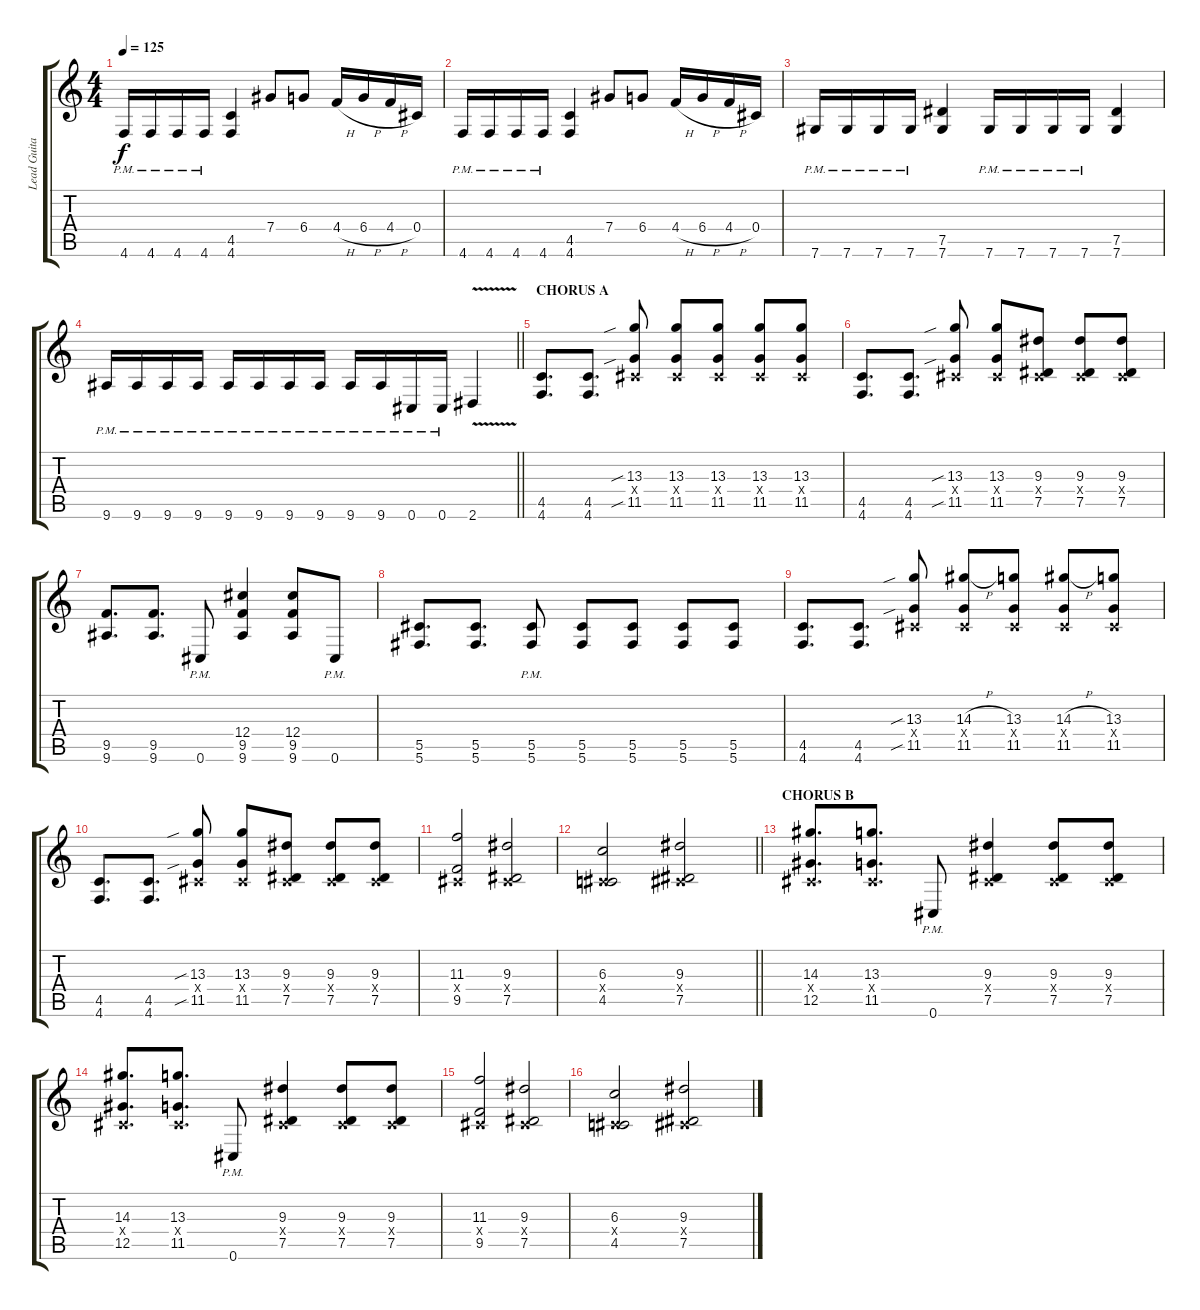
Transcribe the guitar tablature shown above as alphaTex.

\track ("Lead Guitar" "Lead Guita") {instrument distortionguitar}
\staff {score tabs}
\tuning (Eb4 Bb3 Gb3 Db3 Ab2 Db2) {hide}
\ts (4 4)
\tempo 125
\clef g2
\ks c
4.6{pm}.16{dy f} 4.6{pm}.16 4.6{pm}.16 4.6{pm}.16 (4.5 4.6).4 7.4.8 6.4.8 4.4{h}.16 6.4{h}.16 4.4{h}.16 0.4.16 |
4.6{pm}.16 4.6{pm}.16 4.6{pm}.16 4.6{pm}.16 (4.5 4.6).4 7.4.8 6.4.8 4.4{h}.16 6.4{h}.16 4.4{h}.16 0.4.16 |
7.6{pm}.16 7.6{pm}.16 7.6{pm}.16 7.6{pm}.16 (7.5 7.6).4 7.6{pm}.16 7.6{pm}.16 7.6{pm}.16 7.6{pm}.16 (7.5 7.6).4 |
\barLineRight lightlight
9.6{pm}.16 9.6{pm}.16 9.6{pm}.16 9.6{pm}.16 9.6{pm}.16 9.6{pm}.16 9.6{pm}.16 9.6{pm}.16 9.6{pm}.16 9.6{pm}.16 0.6{pm}.16 0.6{pm}.16 2.6{v}.4 |
\section ("" "CHORUS A")
(4.5 4.6).8{d} (4.5 4.6).8{d} (13.3{sib} 0.4{x} 11.5{sib}).8 (13.3 0.4{x} 11.5).8 (13.3 0.4{x} 11.5).8 (13.3 0.4{x} 11.5).8 (13.3 0.4{x} 11.5).8 |
(4.5 4.6).8{d} (4.5 4.6).8{d} (13.3{sib} 0.4{x} 11.5{sib}).8 (13.3 0.4{x} 11.5).8 (9.3 0.4{x} 7.5).8 (9.3 0.4{x} 7.5).8 (9.3 0.4{x} 7.5).8 |
(9.5 9.6).8{d} (9.5 9.6).8{d} 0.6{pm}.8 (12.4 9.5 9.6).4 (12.4 9.5 9.6).8 0.6{pm}.8 |
(5.5 5.6).8{d} (5.5 5.6).8{d} (5.5{pm} 5.6{pm}).8 (5.5 5.6).8 (5.5 5.6).8 (5.5 5.6).8 (5.5 5.6).8 |
(4.5 4.6).8{d} (4.5 4.6).8{d} (13.3{sib} 0.4{x} 11.5{sib}).8 (14.3{h} 0.4{x} 11.5).8 (13.3 0.4{x} 11.5).8 (14.3{h} 0.4{x} 11.5).8 (13.3 0.4{x} 11.5).8 |
(4.5 4.6).8{d} (4.5 4.6).8{d} (13.3{sib} 0.4{x} 11.5{sib}).8 (13.3 0.4{x} 11.5).8 (9.3 0.4{x} 7.5).8 (9.3 0.4{x} 7.5).8 (9.3 0.4{x} 7.5).8 |
(11.3 0.4{x} 9.5).2 (9.3 0.4{x} 7.5).2 |
\barLineRight lightlight
(6.3 0.4{x} 4.5).2 (9.3 0.4{x} 7.5).2 |
\section ("" "CHORUS B")
(14.3 0.4{x} 12.5).8{d} (13.3 0.4{x} 11.5).8{d} 0.6{pm}.8 (9.3 0.4{x} 7.5).4 (9.3 0.4{x} 7.5).8 (9.3 0.4{x} 7.5).8 |
(14.3 0.4{x} 12.5).8{d} (13.3 0.4{x} 11.5).8{d} 0.6{pm}.8 (9.3 0.4{x} 7.5).4 (9.3 0.4{x} 7.5).8 (9.3 0.4{x} 7.5).8 |
(11.3 0.4{x} 9.5).2 (9.3 0.4{x} 7.5).2 |
(6.3 0.4{x} 4.5).2 (9.3 0.4{x} 7.5).2
